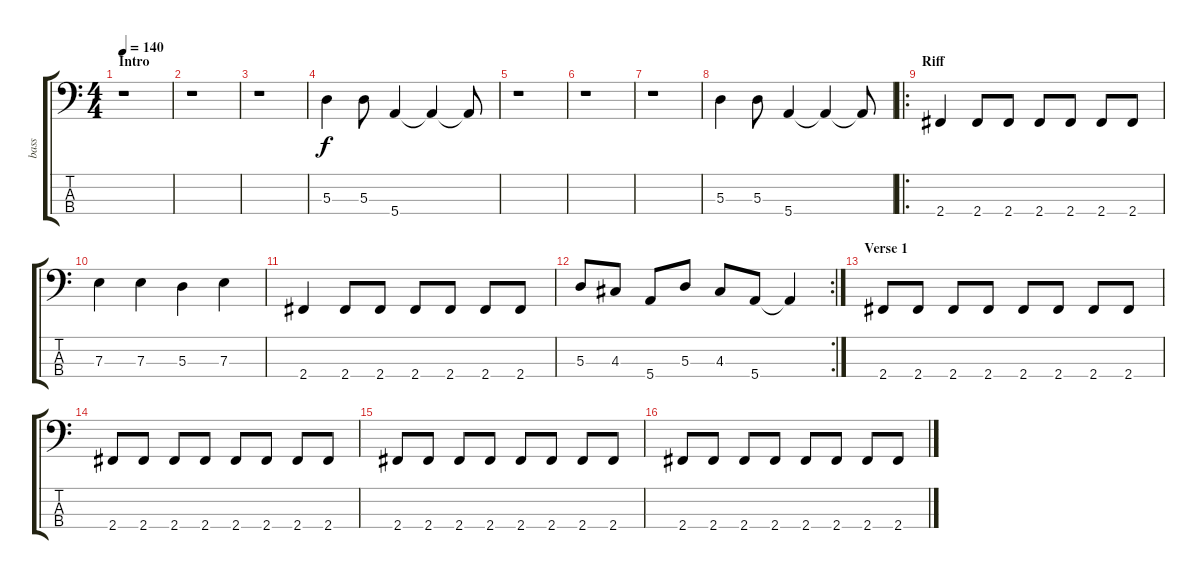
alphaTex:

\track ("bass" "bass") {instrument electricbasspick}
\staff {score tabs}
\tuning (G2 D2 A1 E1) {hide}
\ts (4 4)
\section ("" "Intro")
\tempo 140
\clef f4
\ks c
r.1{dy f instrument electricbasspick} |
r.1 |
r.1 |
5.3.4 5.3.8 5.4.4 5.4{t}.4 5.4{t}.8 |
r.1 |
r.1 |
r.1 |
5.3.4 5.3.8 5.4.4 5.4{t}.4 5.4{t}.8 |
\ro
\section ("" "Riff")
2.4.4 2.4.8 2.4.8 2.4.8 2.4.8 2.4.8 2.4.8 |
7.3.4 7.3.4 5.3.4 7.3.4 |
2.4.4 2.4.8 2.4.8 2.4.8 2.4.8 2.4.8 2.4.8 |
\rc 2
5.3.8 4.3.8 5.4.8 5.3.8 4.3.8 5.4.8 5.4{t}.4 |
\section ("" "Verse 1")
2.4.8 2.4.8 2.4.8 2.4.8 2.4.8 2.4.8 2.4.8 2.4.8 |
2.4.8 2.4.8 2.4.8 2.4.8 2.4.8 2.4.8 2.4.8 2.4.8 |
2.4.8 2.4.8 2.4.8 2.4.8 2.4.8 2.4.8 2.4.8 2.4.8 |
2.4.8 2.4.8 2.4.8 2.4.8 2.4.8 2.4.8 2.4.8 2.4.8
